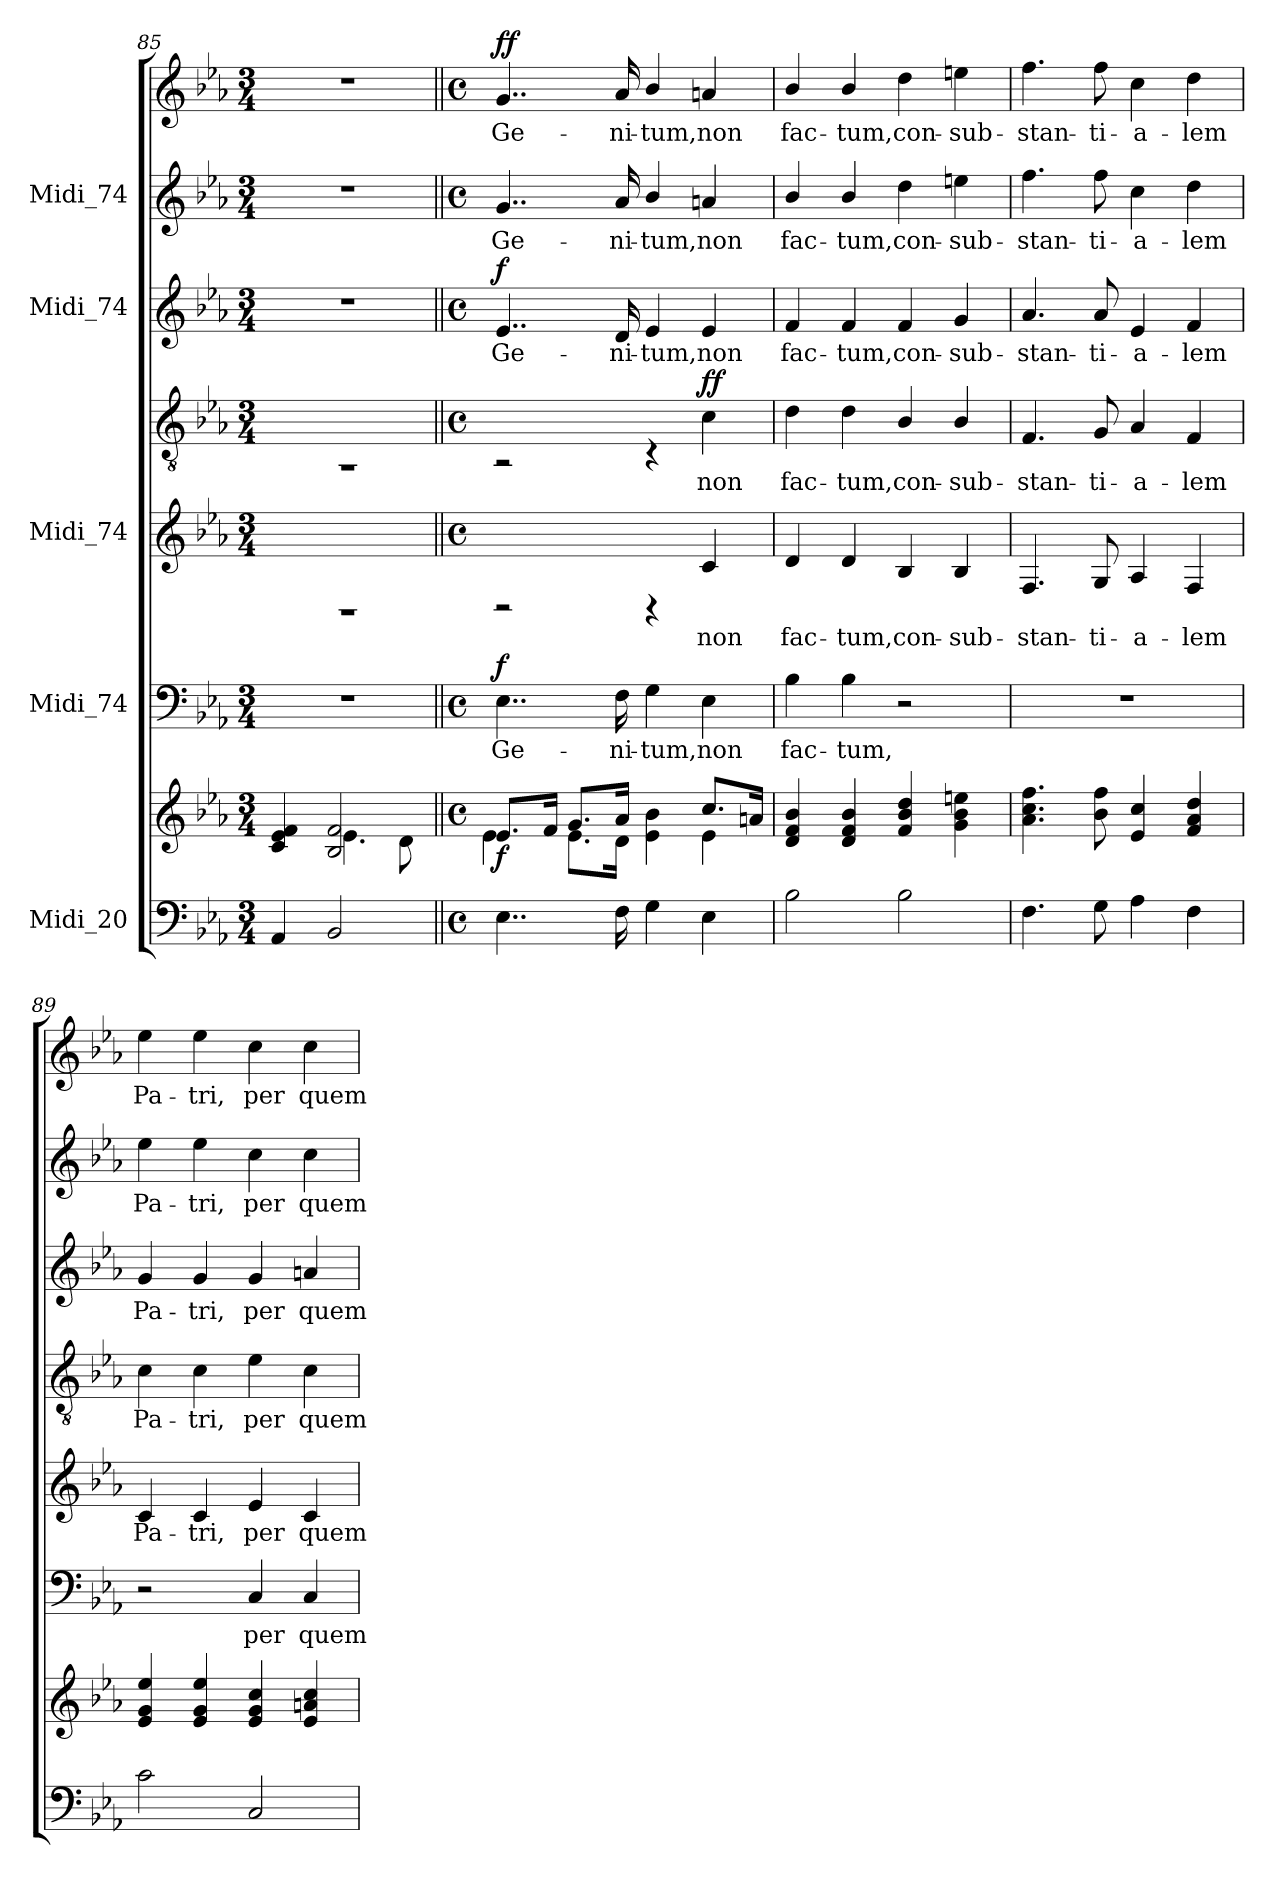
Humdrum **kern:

**kern	**kern	**dynam	**kern	**text	**dynam	**kern	**text	**kern	**text	**dynam	**kern	**text	**dynam	**kern	**text	**kern	**text	**dynam
*part5	*part5	*part5	*part4	*part4	*part4	*part3	*part3	*part3	*part3	*part3	*part2	*part2	*part2	*part1	*part1	*part1	*part1	*part1
*staff8	*staff7	*staff7/8	*staff6	*staff6	*staff6	*staff5	*staff5	*staff4	*staff4	*staff4/5	*staff3	*staff3	*staff3	*staff2	*staff2	*staff1	*staff1	*staff1/2
*I"Midi_20	*	*	*I"Midi_74	*	*	*I"Midi_74	*	*	*	*	*I"Midi_74	*	*	*I"Midi_74	*	*	*	*
*clefF4	*clefG2	*	*clefF4	*	*	*	*	*clefGv2	*	*	*clefG2	*	*	*	*	*clefG2	*	*
*k[b-e-a-]	*k[b-e-a-]	*	*k[b-e-a-]	*	*	*k[b-e-a-]	*	*k[b-e-a-]	*	*	*k[b-e-a-]	*	*	*k[b-e-a-]	*	*k[b-e-a-]	*	*
*E-:	*E-:	*	*E-:	*	*	*E-:	*	*E-:	*	*	*E-:	*	*	*E-:	*	*E-:	*	*
*M3/4	*M3/4	*	*M3/4	*	*	*M3/4	*	*M3/4	*	*	*M3/4	*	*	*M3/4	*	*M3/4	*	*
=85	=85	=85	=85	=85	=85	=85	=85	=85	=85	=85	=85	=85	=85	=85	=85	=85	=85	=85
*	*^	*	*	*	*	*	*	*	*	*	*	*	*	*	*	*	*	*
!	!	!	!	!LO:N:vis=1	!	!	!LO:N:vis=1	!	!LO:N:vis=1	!	!	!LO:N:vis=1	!	!	!LO:N:vis=1	!	!LO:N:vis=1	!	!
4AA-	4c/ 4e-/ 4f/	4ryy	.	2.r	.	.	2.rBB	.	2.rBB	.	.	2.r	.	.	2.r	.	2.r	.	.
2BB-	2B-/ 2f/	4.e-\	.	.	.	.	.	.	.	.	.	.	.	.	.	.	.	.	.
.	.	8d\	.	.	.	.	.	.	.	.	.	.	.	.	.	.	.	.	.
=86||	=86||	=86||	=86||	=86||	=86||	=86||	=86||	=86||	=86||	=86||	=86||	=86||	=86||	=86||	=86||	=86||	=86||	=86||	=86||
*M4/4	*M4/4	*	*	*M4/4	*	*	*M4/4	*	*M4/4	*	*	*M4/4	*	*	*M4/4	*	*M4/4	*	*
*met(c)	*met(c)	*	*	*met(c)	*	*	*met(c)	*	*met(c)	*	*	*met(c)	*	*	*met(c)	*	*met(c)	*	*
!	!	!	!LO:DY:b	!	!LO:LY:b	!LO:DY:b	!	!	!	!	!	!	!LO:LY:b	!LO:DY:b	!	!LO:LY:b	!	!LO:LY:b	!LO:DY:b=2
!	!	!	!	!	!	!	!	!	!	!	!	!	!	!	!	!	!	!	!LO:DY:n=1:b
4..E-	8.e-/L	4e-\	f	4..E-	Ge-	f	2rBB	.	2rBB	.	.	4..e-	Ge-	f	4..g	Ge-	4..g	Ge-	f f
.	16f/J	.	.	.	.	.	.	.	.	.	.	.	.	.	.	.	.	.	.
.	8.g/L	8.e-\L	.	.	.	.	.	.	.	.	.	.	.	.	.	.	.	.	.
!	!	!	!	!	!LO:LY:b	!	!	!	!	!	!	!	!LO:LY:b	!	!	!LO:LY:b	!	!LO:LY:b	!
16F	16a-/J	16d\J	.	16F	-ni-	.	.	.	.	.	.	16d	-ni-	.	16a-	-ni-	16a-	-ni-	.
!	!	!	!	!	!LO:LY:b	!	!	!	!	!	!	!	!LO:LY:b	!	!	!LO:LY:b	!	!LO:LY:b	!
4G	4e-\ 4b-\	4ryy	.	4G	-tum,	.	4rBB	.	4rBB	.	.	4e-	-tum,	.	4b-/	-tum,	4b-/	-tum,	.
!	!	!	!	!	!LO:LY:b	!	!	!LO:LY:b	!	!LO:LY:b	!LO:DY:b=2	!	!LO:LY:b	!	!	!LO:LY:b	!	!LO:LY:b	!
!	!	!	!	!	!	!	!	!	!	!	!LO:DY:n=1:b	!	!	!	!	!	!	!	!
4E-	8.cc/L	4e-\	.	4E-	non	.	4c	non	4c	non	f f	4e-	non	.	4an	non	4an	non	.
.	16an/J	.	.	.	.	.	.	.	.	.	.	.	.	.	.	.	.	.	.
=87	=87	=87	=87	=87	=87	=87	=87	=87	=87	=87	=87	=87	=87	=87	=87	=87	=87	=87	=87
!	!	!	!	!	!LO:LY:b	!	!	!LO:LY:b	!	!LO:LY:b	!	!	!LO:LY:b	!	!	!LO:LY:b	!	!LO:LY:b	!
2B-	4d/ 4f/ 4b-/	2ryy	.	4B-	fac-	.	4d	fac-	4d	fac-	.	4f	fac-	.	4b-/	fac-	4b-/	fac-	.
!	!	!	!	!	!LO:LY:b	!	!	!LO:LY:b	!	!LO:LY:b	!	!	!LO:LY:b	!	!	!LO:LY:b	!	!LO:LY:b	!
.	4d/ 4f/ 4b-/	.	.	4B-	-tum,	.	4d	-tum,	4d	-tum,	.	4f	-tum,	.	4b-/	-tum,	4b-/	-tum,	.
!	!	!	!	!	!	!	!	!LO:LY:b	!	!LO:LY:b	!	!	!LO:LY:b	!	!	!LO:LY:b	!	!LO:LY:b	!
2B-	4f/ 4b-/ 4dd/	2ryy	.	2r	.	.	4B-/	con-	4B-/	con-	.	4f	con-	.	4dd	con-	4dd	con-	.
!	!	!	!	!	!	!	!	!LO:LY:b	!	!LO:LY:b	!	!	!LO:LY:b	!	!	!LO:LY:b	!	!LO:LY:b	!
.	4g\ 4b-\ 4een\	.	.	.	.	.	4B-/	-sub-	4B-/	-sub-	.	4g	-sub-	.	4een	-sub-	4een	-sub-	.
=88	=88	=88	=88	=88	=88	=88	=88	=88	=88	=88	=88	=88	=88	=88	=88	=88	=88	=88	=88
!	!	!	!	!	!	!	!	!LO:LY:b	!	!LO:LY:b	!	!	!LO:LY:b	!	!	!LO:LY:b	!	!LO:LY:b	!
4.F	4.a-\ 4.cc\ 4.ff\	2ryy	.	1r	.	.	4.F	-stan-	4.F	-stan-	.	4.a-	-stan-	.	4.ff	-stan-	4.ff	-stan-	.
!	!	!	!	!	!	!	!	!LO:LY:b	!	!LO:LY:b	!	!	!LO:LY:b	!	!	!LO:LY:b	!	!LO:LY:b	!
8G	8b-\ 8ff\	.	.	.	.	.	8G	-ti-	8G	-ti-	.	8a-	-ti-	.	8ff	-ti-	8ff	-ti-	.
!	!	!	!	!	!	!	!	!LO:LY:b	!	!LO:LY:b	!	!	!LO:LY:b	!	!	!LO:LY:b	!	!LO:LY:b	!
4A-	4e-/ 4cc/	2ryy	.	.	.	.	4A-	-a-	4A-	-a-	.	4e-	-a-	.	4cc	-a-	4cc	-a-	.
!	!	!	!	!	!	!	!	!LO:LY:b	!	!LO:LY:b	!	!	!LO:LY:b	!	!	!LO:LY:b	!	!LO:LY:b	!
4F	4f/ 4a-/ 4dd/	.	.	.	.	.	4F	-lem	4F	-lem	.	4f	-lem	.	4dd	-lem	4dd	-lem	.
=89	=89	=89	=89	=89	=89	=89	=89	=89	=89	=89	=89	=89	=89	=89	=89	=89	=89	=89	=89
!	!	!	!	!	!	!	!	!LO:LY:b	!	!LO:LY:b	!	!	!LO:LY:b	!	!	!LO:LY:b	!	!LO:LY:b	!
2c	4e-/ 4g/ 4ee-/	2ryy	.	2r	.	.	4c	Pa-	4c	Pa-	.	4g	Pa-	.	4ee-	Pa-	4ee-	Pa-	.
!	!	!	!	!	!	!	!	!LO:LY:b	!	!LO:LY:b	!	!	!LO:LY:b	!	!	!LO:LY:b	!	!LO:LY:b	!
.	4e-/ 4g/ 4ee-/	.	.	.	.	.	4c	-tri,	4c	-tri,	.	4g	-tri,	.	4ee-	-tri,	4ee-	-tri,	.
!	!	!	!	!	!LO:LY:b	!	!	!LO:LY:b	!	!LO:LY:b	!	!	!LO:LY:b	!	!	!LO:LY:b	!	!LO:LY:b	!
2C	4e-/ 4g/ 4cc/	2ryy	.	4C	per	.	4e-	per	4e-	per	.	4g	per	.	4cc	per	4cc	per	.
!	!	!	!	!	!LO:LY:b	!	!	!LO:LY:b	!	!LO:LY:b	!	!	!LO:LY:b	!	!	!LO:LY:b	!	!LO:LY:b	!
.	4e-/ 4an/ 4cc/	.	.	4C	quem	.	4c	quem	4c	quem	.	4an	quem	.	4cc	quem	4cc	quem	.
*	*v	*v	*	*	*	*	*	*	*	*	*	*	*	*	*	*	*	*	*
=	=	=	=	=	=	=	=	=	=	=	=	=	=	=	=	=	=	=
*-	*-	*-	*-	*-	*-	*-	*-	*-	*-	*-	*-	*-	*-	*-	*-	*-	*-	*-
